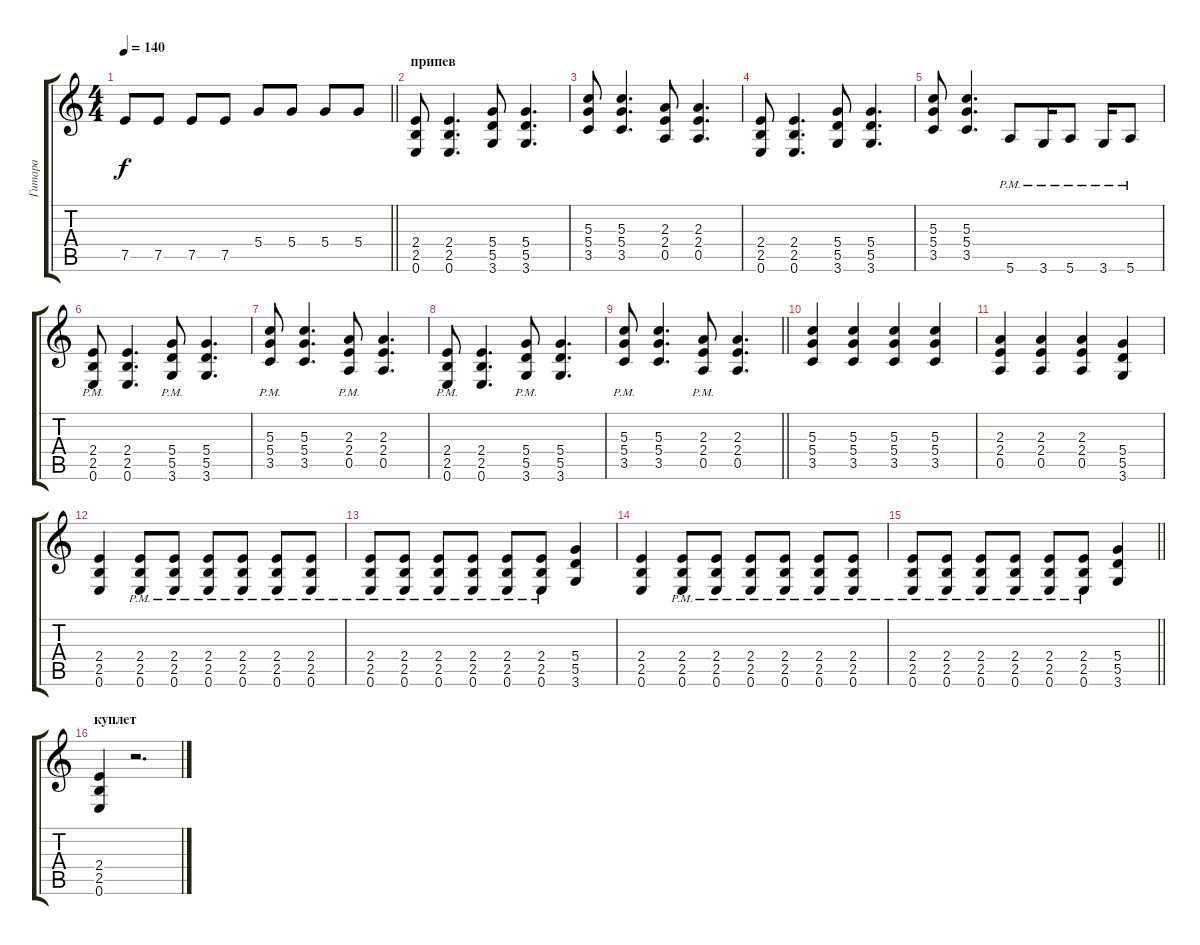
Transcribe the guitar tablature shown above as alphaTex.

\track ("Гитара" "Гитара") {instrument distortionguitar}
\staff {score tabs}
\tuning (E4 B3 G3 D3 A2 E2) {hide}
\ts (4 4)
\tempo 140
\clef g2
\barLineRight lightlight
\ks c
7.5.8{dy f} 7.5.8 7.5.8 7.5.8 5.4.8 5.4.8 5.4.8 5.4.8 |
\section ("" "припев")
(2.4 2.5 0.6).8 (2.4 2.5 0.6).4{d} (5.4 5.5 3.6).8 (5.4 5.5 3.6).4{d} |
(5.3 5.4 3.5).8 (5.3 5.4 3.5).4{d} (2.3 2.4 0.5).8 (2.3 2.4 0.5).4{d} |
(2.4 2.5 0.6).8 (2.4 2.5 0.6).4{d} (5.4 5.5 3.6).8 (5.4 5.5 3.6).4{d} |
(5.3 5.4 3.5).8 (5.3 5.4 3.5).4{d} 5.6{pm}.8 3.6{pm}.16 5.6{pm}.8 3.6{pm}.16 5.6{pm}.8 |
(2.4{pm} 2.5{pm} 0.6{pm}).8 (2.4 2.5 0.6).4{d} (5.4{pm} 5.5{pm} 3.6{pm}).8 (5.4 5.5 3.6).4{d} |
(5.3{pm} 5.4{pm} 3.5{pm}).8 (5.3 5.4 3.5).4{d} (2.3{pm} 2.4{pm} 0.5{pm}).8 (2.3 2.4 0.5).4{d} |
(2.4{pm} 2.5{pm} 0.6{pm}).8 (2.4 2.5 0.6).4{d} (5.4{pm} 5.5{pm} 3.6{pm}).8 (5.4 5.5 3.6).4{d} |
\barLineRight lightlight
(5.3{pm} 5.4{pm} 3.5{pm}).8 (5.3 5.4 3.5).4{d} (2.3{pm} 2.4{pm} 0.5{pm}).8 (2.3 2.4 0.5).4{d} |
(5.3 5.4 3.5).4 (5.3 5.4 3.5).4 (5.3 5.4 3.5).4 (5.3 5.4 3.5).4 |
(2.3 2.4 0.5).4 (2.3 2.4 0.5).4 (2.3 2.4 0.5).4 (5.4 5.5 3.6).4 |
(2.4 2.5 0.6).4 (2.4{pm} 2.5{pm} 0.6{pm}).8 (2.4{pm} 2.5{pm} 0.6{pm}).8 (2.4{pm} 2.5{pm} 0.6{pm}).8 (2.4{pm} 2.5{pm} 0.6{pm}).8 (2.4{pm} 2.5{pm} 0.6{pm}).8 (2.4{pm} 2.5{pm} 0.6{pm}).8 |
(2.4{pm} 2.5{pm} 0.6{pm}).8 (2.4{pm} 2.5{pm} 0.6{pm}).8 (2.4{pm} 2.5{pm} 0.6{pm}).8 (2.4{pm} 2.5{pm} 0.6{pm}).8 (2.4{pm} 2.5{pm} 0.6{pm}).8 (2.4{pm} 2.5{pm} 0.6{pm}).8 (5.4 5.5 3.6).4 |
(2.4 2.5 0.6).4 (2.4{pm} 2.5{pm} 0.6{pm}).8 (2.4{pm} 2.5{pm} 0.6{pm}).8 (2.4{pm} 2.5{pm} 0.6{pm}).8 (2.4{pm} 2.5{pm} 0.6{pm}).8 (2.4{pm} 2.5{pm} 0.6{pm}).8 (2.4{pm} 2.5{pm} 0.6{pm}).8 |
\barLineRight lightlight
(2.4{pm} 2.5{pm} 0.6{pm}).8 (2.4{pm} 2.5{pm} 0.6{pm}).8 (2.4{pm} 2.5{pm} 0.6{pm}).8 (2.4{pm} 2.5{pm} 0.6{pm}).8 (2.4{pm} 2.5{pm} 0.6{pm}).8 (2.4{pm} 2.5{pm} 0.6{pm}).8 (5.4 5.5 3.6).4 |
\section ("" "куплет")
(2.4 2.5 0.6).4 r.2{d}
